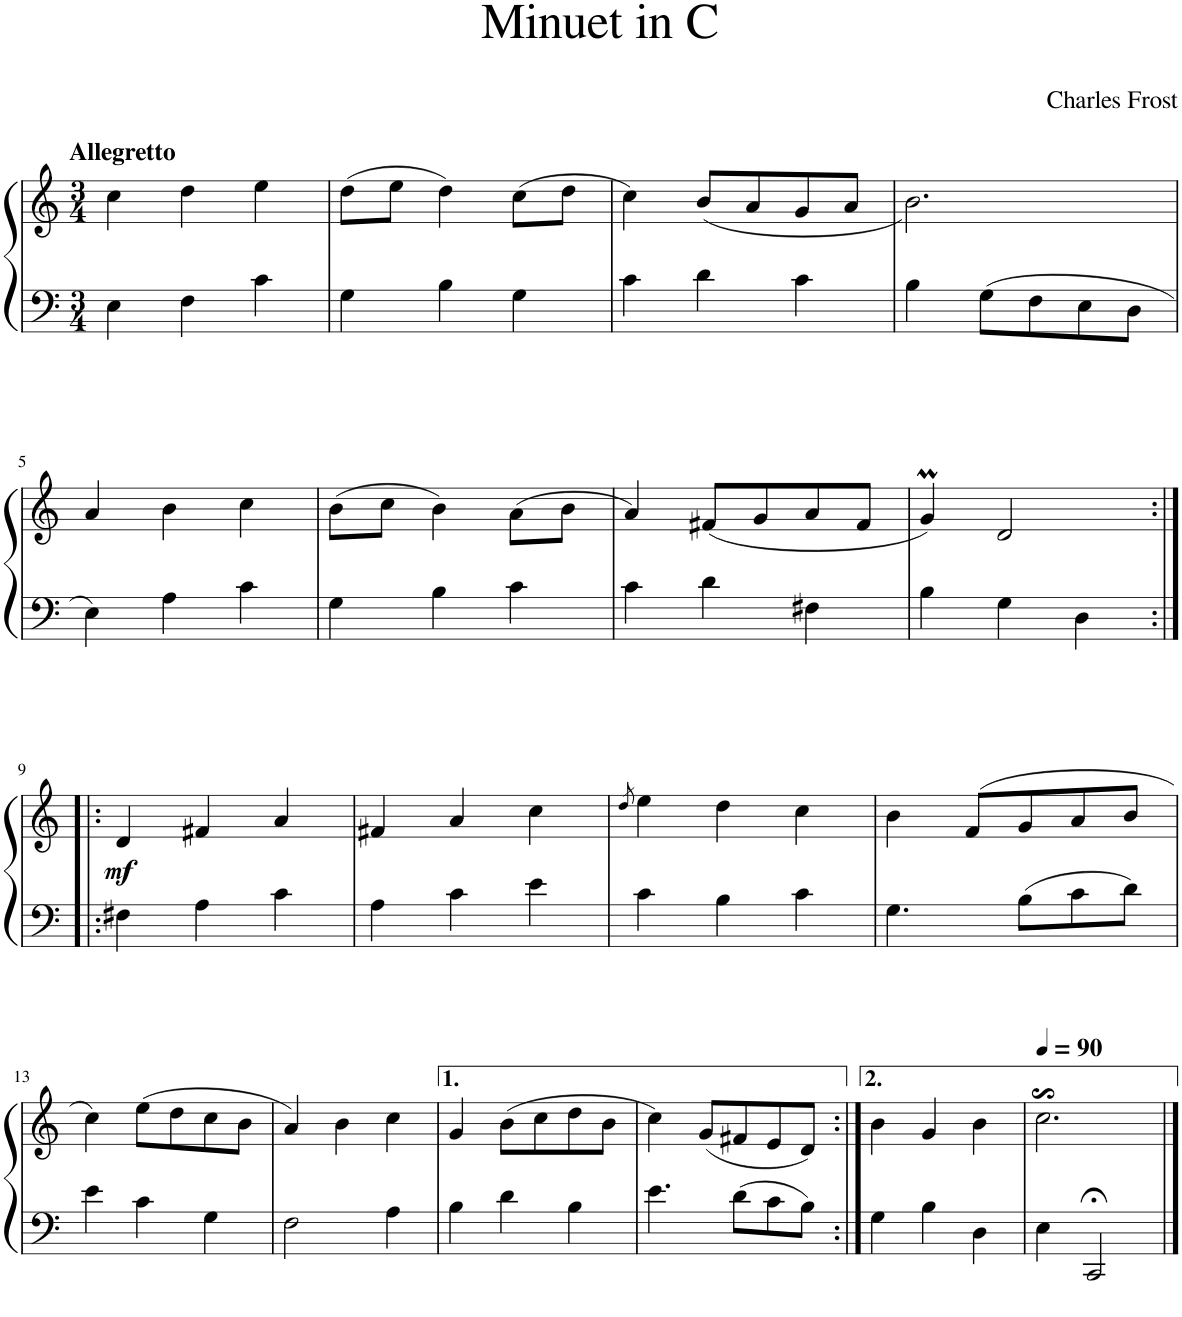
**kern	**text	**text	**kern	**dynam
*part1	*part1	*part1	*part1	*part1
*staff2	*staff2	*staff2	*staff1	*staff1/2
*I"Piano	*	*	*	*
*I'Pno.	*	*	*	*
*clefF4	*	*	*clefG2	*
*k[]	*	*	*k[]	*
*M3/4	*	*	*M3/4	*
=1	=1	=1	=1	=1
!	!	!	!LO:TX:a:B:t=Allegretto	!
!	!LO:LY:b	!	!	!
4E\	I	.	4cc\	.
!	!LO:LY:b	!	!	!
4F\	V	.	4dd\	.
!	!LO:LY:b	!	!	!
4c\	I	.	4ee\	.
=2	=2	=2	=2	=2
!	!LO:LY:b	!	!	!
4G\	V	.	(8dd\L	.
.	.	.	8ee\J	.
4B\	.	.	4dd\)	.
!	!LO:LY:b	!	!	!
4G\	I	.	(8cc\L	.
.	.	.	8dd\J	.
=3	=3	=3	=3	=3
!	!LO:LY:b	!	!	!
4c\	I	.	4cc\)	.
!	!LO:LY:b	!	!	!
4d\	V	.	(<8b/L	.
.	.	.	8a/	.
!	!LO:LY:b	!	!	!
4c\	I	.	8g/	.
.	.	.	8a/J	.
=4	=4	=4	=4	=4
!	!LO:LY:b	!	!	!
4B\	V(7)	.	2.b\)	.
8G\L	.	.	.	.
8F\	.	.	.	.
8E\	.	.	.	.
8D\J	.	.	.	.
!!LO:LB:g=z
=5	=5	=5	=5	=5
!	!LO:LY:b	!	!	!
4E\	vi	.	4a/	.
4A\	.	.	4b\	.
4c\	.	.	4cc\	.
=6	=6	=6	=6	=6
!	!LO:LY:b	!	!	!
4G\	V	.	(8b\L	.
.	.	.	8cc\J	.
4B\	.	.	4b\)	.
!	!LO:LY:b	!	!	!
4c\	vi	.	(8a\L	.
.	.	.	8b\J	.
=7	=7	=7	=7	=7
!	!LO:LY:b	!LO:LY:b	!	!
4c\	vi	pivot	4a/)	.
!	!LO:LY:b	!	!	!
4d\	\*V(7)	.	(8f#X/L	.
.	.	.	8g/	.
4F#X\	.	.	8a/	.
.	.	.	8f#/J	.
=8	=8	=8	=8	=8
!	!LO:LY:b	!	!	!
4B\	\*I	.	4gM/)	.
4G\	.	.	2d/	.
4D\	.	.	.	.
!!LO:LB:g=z
=9:|!|:	=9:|!|:	=9:|!|:	=9:|!|:	=9:|!|:
!	!LO:LY:b	!	!	!LO:DY:b
4F#X\	\*V	.	4d/	mf
4A\	.	.	4f#X/	.
4c\	.	.	4a/	.
=10	=10	=10	=10	=10
!	!LO:LY:b	!	!	!
4A\	\*V	.	4f#X/	.
!	!LO:LY:b	!LO:LY:b	!	!
4c\	\*ii	pivot	4a/	.
4e\	.	.	4cc\	.
=11	=11	=11	=11	=11
.	.	.	8qdd/	.
!	!LO:LY:b	!	!	!
4c\	I	.	4ee\	.
!	!LO:LY:b	!	!	!
4B\	V	.	4dd\	.
!	!LO:LY:b	!	!	!
4c\	I	.	4cc\	.
=12	=12	=12	=12	=12
!	!LO:LY:b	!	!	!
4.G\	V(7)	.	4b\	.
.	.	.	(8f/L	.
8B\L	.	.	8g/	.
8c\	.	.	8a/	.
8d\J	.	.	8b/J	.
!!LO:LB:g=z
=13	=13	=13	=13	=13
!	!LO:LY:b	!	!	!
4e\	I	.	4cc\)	.
4c\	.	.	(8ee\L	.
.	.	.	8dd\	.
4G\	.	.	8cc\	.
.	.	.	8b\J	.
=14	=14	=14	=14	=14
!	!LO:LY:b	!	!	!
2F\	IV	.	4a/)	.
.	.	.	4b\	.
4A\	.	.	4cc\	.
=15	=15	=15	=15	=15
!	!LO:LY:b	!	!	!
4B\	V	.	4g/	.
4d\	.	.	(8b\L	.
.	.	.	8cc\	.
4B\	.	.	8dd\	.
.	.	.	8b\J	.
=16	=16	=16	=16	=16
!	!LO:LY:b	!LO:LY:b	!	!
4.e\	I	pivot	4cc\)	.
.	.	.	(8g/L	.
8d\L	.	.	8f#X/	.
8c\	.	.	8e/	.
8B\J	.	.	8d/J)	.
=17:|!	=17:|!	=17:|!	=17:|!	=17:|!
!	!LO:LY:b	!	!	!
4G\	V	.	4b\	.
4B\	.	.	4g/	.
4D\	.	.	4b\	.
=18	=18	=18	=18	=18
*	*	*	*MM90	*
!	!LO:LY:b	!	!	!
4E\	I	.	2.ccs$Ss\	.
2CC;</	.	.	.	.
==	==	==	==	==
*-	*-	*-	*-	*-
